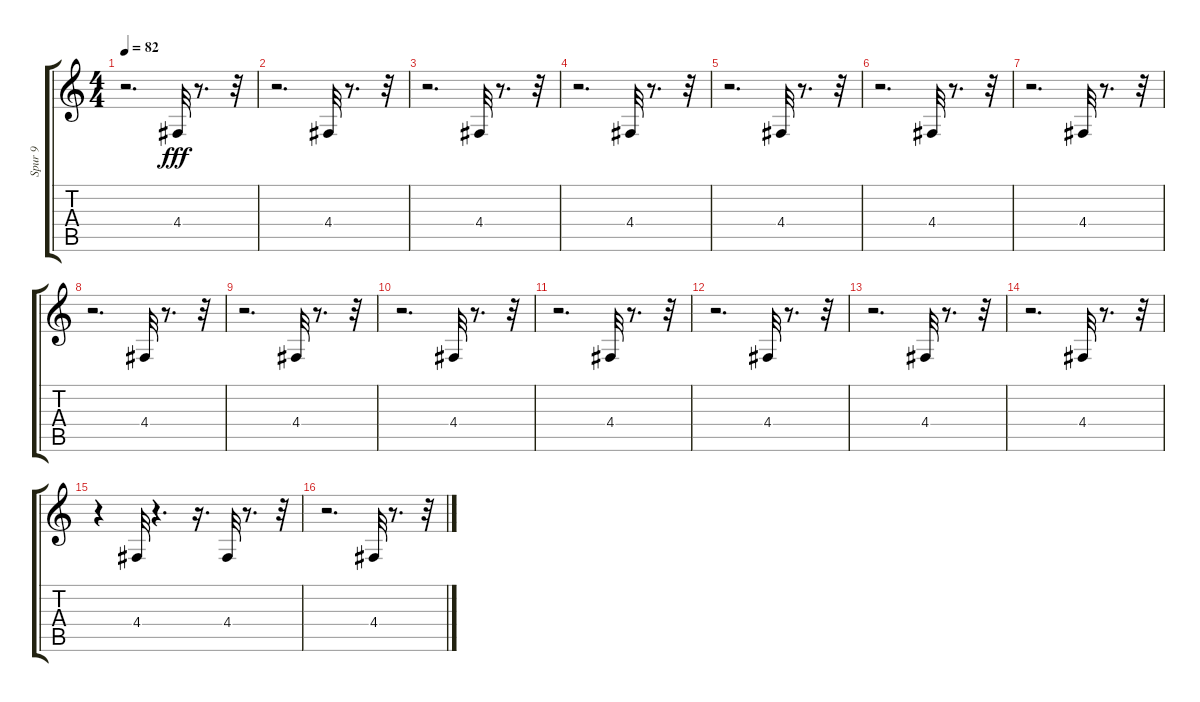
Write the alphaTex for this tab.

\track ("Spur 9" "Spur 9") {instrument acousticgrandpiano}
\staff {score tabs}
\tuning (E4 B3 G3 D3 A2 E2) {hide}
\ts (4 4)
\tempo 82
\clef g2
\ks c
r.2{d dy fff} 4.4.32 r.8{d} r.32 |
r.2{d} 4.4.32 r.8{d} r.32 |
r.2{d} 4.4.32 r.8{d} r.32 |
r.2{d} 4.4.32 r.8{d} r.32 |
r.2{d} 4.4.32 r.8{d} r.32 |
r.2{d} 4.4.32 r.8{d} r.32 |
r.2{d} 4.4.32 r.8{d} r.32 |
r.2{d} 4.4.32 r.8{d} r.32 |
r.2{d} 4.4.32 r.8{d} r.32 |
r.2{d} 4.4.32 r.8{d} r.32 |
r.2{d} 4.4.32 r.8{d} r.32 |
r.2{d} 4.4.32 r.8{d} r.32 |
r.2{d} 4.4.32 r.8{d} r.32 |
r.2{d} 4.4.32 r.8{d} r.32 |
r.4 4.4.32 r.4{d} r.16{d} 4.4.32 r.8{d} r.32 |
r.2{d} 4.4.32 r.8{d} r.32
